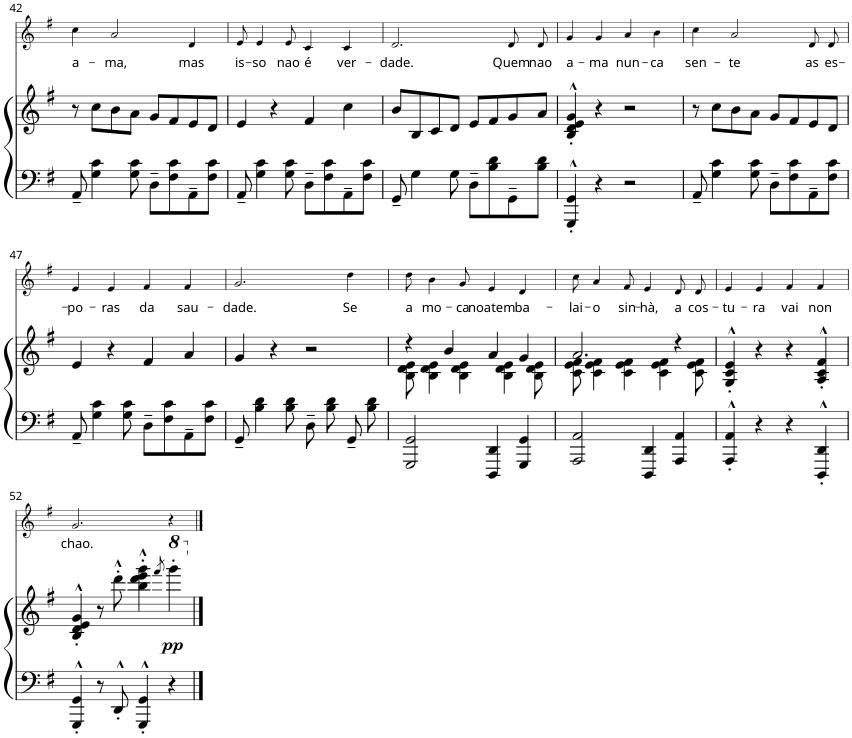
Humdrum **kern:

**kern	**kern	**dynam	**kern	**text
*part2	*part2	*part2	*part1	*part1
*staff3	*staff2	*staff2/3	*staff1	*staff1
*I"Piano	*	*	*I"Voice	*
*I'Pno	*	*	*	*
!!LO:PB:g=z
*clefF4	*clefG2	*	*clefG2	*
*k[f#]	*k[f#]	*	*k[f#]	*
*G:	*G:	*	*G:	*
*M2/2	*M2/2	*	*M2/2	*
=42	=42	=42	=42	=42
!	!	!	!	!LO:LY:b
8AA~/	8r	.	4cc\	a-
4G\ 4c\	8cc\L	.	.	.
!	!	!	!	!LO:LY:b
.	8b\	.	2a/	-ma,
8G\ 8c\	8a\J	.	.	.
8D~\L	8g/L	.	.	.
8F#\ 8c\	8f#/	.	.	.
!	!	!	!	!LO:LY:b
8AA~\	8e/	.	4d/	mas
8F#\ 8c\J	8d/J	.	.	.
=43	=43	=43	=43	=43
!	!	!	!	!LO:LY:b
8AA~/	4e/	.	8e/	is-
!	!	!	!	!LO:LY:b
4G\ 4c\	.	.	4e/	-so
.	4r	.	.	.
!	!	!	!	!LO:LY:b
8G\ 8c\	.	.	8e/	nao
!	!	!	!	!LO:LY:b
8D~\L	4f#/	.	4c/	é
8F#\ 8c\	.	.	.	.
!	!	!	!	!LO:LY:b
8AA~\	4cc\	.	4c/	ver-
8F#\ 8c\J	.	.	.	.
=44	=44	=44	=44	=44
!	!	!	!	!LO:LY:b
8GG~/	8b/L	.	2.d/	-dade.
4G\	8B/	.	.	.
.	8c/	.	.	.
8G\	8d/J	.	.	.
8D~\L	8e/L	.	.	.
8B\ 8d\	8f#/	.	.	.
!	!	!	!	!LO:LY:b
8GG~\	8g/	.	8d/L	Quem
!	!	!	!	!LO:LY:b
8B\ 8d\J	8a/J	.	8d/J	nao
=45	=45	=45	=45	=45
!	!	!	!	!LO:LY:b
4GGG/'^^ 4GG/'^^	4B/'^^ 4d/'^^ 4e/'^^ 4g/'^^	.	4g/	a-
!	!	!	!	!LO:LY:b
4r	4r	.	4g/	-ma
!	!	!	!	!LO:LY:b
2r	2r	.	4a/	nun-
!	!	!	!	!LO:LY:b
.	.	.	4b\	-ca
=46	=46	=46	=46	=46
!	!	!	!	!LO:LY:b
8AA~/	8r	.	4cc\	sen-
4G\ 4c\	8cc\L	.	.	.
!	!	!	!	!LO:LY:b
.	8b\	.	2a/	-te
8G\ 8c\	8a\J	.	.	.
8D~\L	8g/L	.	.	.
8F#\ 8c\	8f#/	.	.	.
!	!	!	!	!LO:LY:b
8AA~\	8e/	.	8d/L	as
!	!	!	!	!LO:LY:b
8F#\ 8c\J	8d/J	.	8d/J	es-
!!LO:LB:g=z
=47	=47	=47	=47	=47
!	!	!	!	!LO:LY:b
8AA~/	4e/	.	4e/	-po-
4G\ 4c\	.	.	.	.
!	!	!	!	!LO:LY:b
.	4r	.	4e/	-ras
8G\ 8c\	.	.	.	.
!	!	!	!	!LO:LY:b
8D~\L	4f#/	.	4f#/	da
8F#\ 8c\	.	.	.	.
!	!	!	!	!LO:LY:b
8AA~\	4a/	.	4f#/	sau-
8F#\ 8c\J	.	.	.	.
=48	=48	=48	=48	=48
!	!	!	!	!LO:LY:b
8GG~/	4g/	.	2.g/	-dade.
4B\ 4d\	.	.	.	.
.	4r	.	.	.
8B\ 8d\	.	.	.	.
8D~\	2r	.	.	.
8B\ 8d\	.	.	.	.
!	!	!	!	!LO:LY:b
8GG~/	.	.	4dd\	Se
8B\ 8d\	.	.	.	.
=49	=49	=49	=49	=49
*	*^	*	*	*
!	!	!	!	!	!LO:LY:b
2GGG/ 2GG/	4r	8B\ 8d\ 8e\	.	8dd\	a
!	!	!	!	!	!LO:LY:b
.	.	4B\ 4d\ 4e\	.	4b\	mo-
.	4b/	.	.	.	.
!	!	!	!	!	!LO:LY:b
.	.	4B\ 4d\ 4e\	.	8g/	-ca
!	!	!	!	!	!LO:LY:b
4DDD/ 4DD/	4a/	.	.	4e/	noatem
.	.	4B\ 4d\ 4e\	.	.	.
!	!	!	!	!	!LO:LY:b
4GGG/ 4GG/	4g/	.	.	4d/	ba-
.	.	8B\ 8d\ 8e\	.	.	.
=50	=50	=50	=50	=50	=50
!	!	!	!	!	!LO:LY:b
2AAA/ 2AA/	2.a/	8c\ 8e\ 8f#\	.	8cc\	-lai-
!	!	!	!	!	!LO:LY:b
.	.	4c\ 4e\ 4f#\	.	4a/	-o
!	!	!	!	!	!LO:LY:b
.	.	4c\ 4e\ 4f#\	.	8f#/	sin-
!	!	!	!	!	!LO:LY:b
4DDD/ 4DD/	.	.	.	4e/	-hà,
.	.	4c\ 4e\ 4f#\	.	.	.
!	!	!	!	!	!LO:LY:b
4AAA/ 4AA/	4r	.	.	8d/L	a
!	!	!	!	!	!LO:LY:b
.	.	8c\ 8e\ 8f#\	.	8d/J	cos-
=51	=51	=51	=51	=51	=51
!	!	!	!	!	!LO:LY:b
*	*v	*v	*	*	*
4AAA/'^^ 4AA/'^^	4G/'^^ 4c/'^^ 4e/'^^	.	4e/	-tu-
!	!	!	!	!LO:LY:b
4r	4r	.	4e/	-ra
!	!	!	!	!LO:LY:b
4r	4r	.	4f#/	vai
!	!	!	!	!LO:LY:b
4DDD/'^^ 4DD/'^^	4A/'^^ 4c/'^^ 4f#/'^^	.	4f#/	non
!!LO:LB:g=z
=52	=52	=52	=52	=52
!	!	!	!	!LO:LY:b
4GGG/'^^ 4GG/'^^	4B/'^^ 4d/'^^ 4e/'^^ 4g/'^^	.	2.g/	chao.
8r	8r	.	.	.
8DD'^^/	8ddd'^^\	.	.	.
4GGG/'^^ 4GG/'^^	4bb\'^^ 4ddd\'^^ 4eee\'^^ 4ggg\'^^	.	.	.
.	8qffff#/	.	.	.
!	!	!LO:DY:b	!	!
4r	4gggg'\	pp	4r	.
==	==	==	==	==
*-	*-	*-	*-	*-
